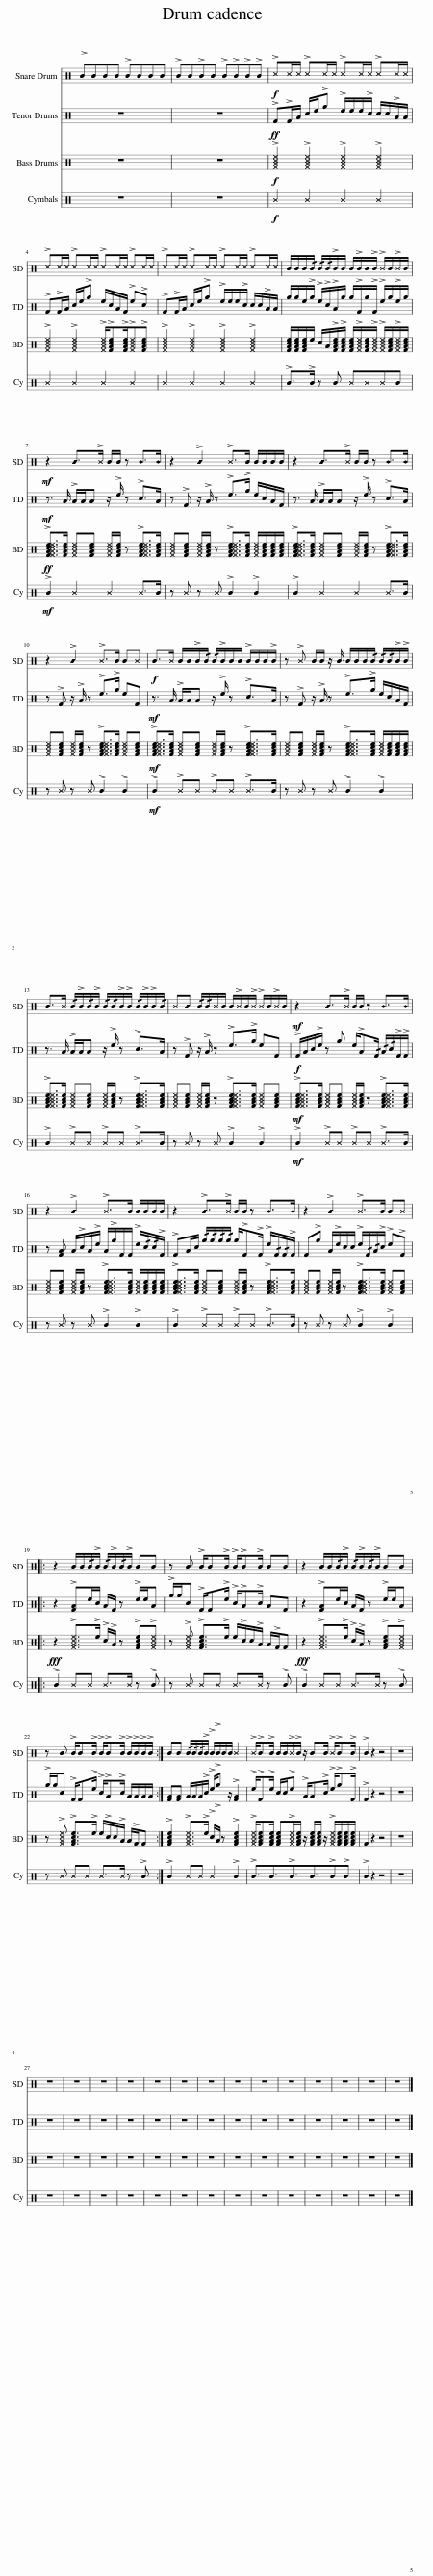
X:1
%%score 1 2 3 4
L:1/8
M:none
I:linebreak $
K:C
V:1 perc
K:none
V:2 perc
K:none
V:3 perc
K:none
V:4 perc
K:none
V:1
 !>!BBBB !>!BBBB | !>!BB!>!BB !>!B!>!B!>!B!>!B |!f! !>!^c^c/^c/ !>!^c^c/^c/ !>!^c^c/^c/ !>!^c^c/^c/ |$ !>!^c^c/^c/ !>!^c^c/^c/ !>!^c^c/^c/ !>!^c^c/^c/ | !>!^c^c/^c/ !>!^c^c/^c/ !>!^c^c/^c/ !>!^c^c/^c/ | %5
 B/B/B/!/!B/ !/!B/!/!B/!>!B/B/ B/!>!B/B/!>!B/ !>!^B/B/!>!^B/B/ |$!mf! z2 _B>!>!^B B/B/ z B>B | z2 !>!_B2 !>!^B>B B/B/B/B/ | z2 _B>!>!^B B/B/ z B>B |$ z2 !>!_B2 !>!^B>B B^B | %10
!f! B>^B B/B/!>!B/!/!B/ !/!B/!>!B/B/B/ !>!B/B/B/!>!B/ | z !>!^B B/B/ z/ B/ B/B/B/!/!B/ !/!B/!/!B/!>!B/!>!B/ |$ B>^B !/!B/!>!B/!/!B/!>!B/ !/!B/!/!B/!>!B/!>!B/ !/!B/!>!B/!>!B/!/!B/ | ^B_B !/!B/!/!B/^B/B/ B/!>!^B/B/!>!^B/ !>!^B/B/!>!^B/B/ |!mf! z2 _B>!>!^B B/B/ z B>B |$ %15
 z2 !>!_B2 !>!^B>B B/B/B/B/ | z2 !>!_B>!>!^B B/B/ z B>B | z2 !>!_B2 !>!^B>B B^B |:$ z2 B/B/!/!B/!>!B/ !/!B/!>!B/!/!B/!>!B/ BB | z B !>!B/B!>!B/ !>!B/!>!B!>!B/ BB | %20
 z2 B/B/!/!B/!>!B/ !/!B/!>!B/!/!B/!>!B/ BB |$ z B !>!B/B!>!B/ !>!B/!>!B!>!B/ !>!B/!>!B/!>!B/!>!B/ :| BB !/!B/!/!B/!/!B/!>!B/ !>!B/!>!B/B/B/ ^B2 | !>!^B/!>!B!>!B/ B/B/!>!^B/!>!B/ z/ BB/ !>!^B/!>!B!>!B/ | !>!B2 z2 z4 | %25
 z8 |$ z8 | z8 | z8 | z8 | %30
 z8 | z8 | z8 | z8 | z8 | %35
 z8 | z8 | z8 | z8 | z8 |] %40
V:2
 z8 | z8 |!ff! !>!F!>!F/A/ c/e/!>!g !>!e/e/e/!>!c/ c/c/!>!A/A/ |$ !>!F!>!F/A/ c/e/!>!g e/c/A/F/ !>!e!>!c | !>!F!>!F/A/ c/e/!>!g !>!e/e/e/!>!c/ c/c/!>!A/A/ | %5
 g/g/e/!>!g/ !>!e/!>!c/!>!A/g/ g/!>!F/g/!>!F/ !>!e/g/!>!e/g/ |$!mf! z3/2 A/ !>!A/A/A z/ !>!e/ z !>!c>A | z !>!F z/ !>!A/ z !>!e>!>!g e/c/A/F/ | z3/2 A/ !>!A/A/A z/ !>!e/ z !>!c>A |$ z !>!F z/ !>!A/ z !>!e>!>!g eF | %10
!mf! z3/2 A/ !>!A/A/A z/ !>!e/ z !>!c>A | z !>!F z/ !>!A/ z !>!e>!>!g e/c/A/F/ |$ z3/2 A/ !>!A/A/A z/ !>!e/ z !>!c>A | z !>!F z/ !>!A/ z !>!e>!>!g eF |!f! !>!F/A/c/!>!e/ z g e/!>!A!/!F/ !/!A/!/!c/!>!F/!>!F/ |$ %15
 z [FA] A/!>!c/A/!>!e/ A/!>!g/F/F/ !>!e/!/!c/!/!c/!>!F/ | !>!FA/c/ !/!g/!/!g/!/!g/!/!g/ g/!>!F!>!F/ !>!e/!/!F/!/!F/!>!F/ | F!>!g A/!>!e/c/c/ !>!e/!/!F/!/!A/!>!c/ !>!e!>!F |:$ z2 !>![FA]e/c/ A/F/ z !>!e/e/A | !>!g/g/c !>!F/F!>!e/ !>!c/!>!A!>!c/ AF | %20
 z2 !>![FA]e/c/ A/F/ z !>!e/e/A |$ !>!g/g/c !>!F/F!>!e/ !>!c/!>!A!>!c/ A/A/A/A/ :| [FA][FA] A/A/A/!>!c/ !>!e/!>!g z/ !>![FA]2 | !>!e/!>!F!>!e/ c/c/!>!e !>!A/A!>!c/ !>!e/!>!g!>!F/ | !>!F2 z2 z4 | %25
 z8 |$ z8 | z8 | z8 | z8 | %30
 z8 | z8 | z8 | z8 | z8 | %35
 z8 | z8 | z8 | z8 | z8 |] %40
V:3
 z8 | z8 |!f! !>![^F^A^c^e]2 !>![^F^A^c^e]2 !>![^F^A^c^e]2 !>![^F^A^c^e]2 |$ !>![^F^A^c^e]2 !>![^F^A^c^e]2 !>![^F^A^c^e]/!>![FAce]!>![FAce]/!>![^F^A^c^e]!>![FAce] | !>![^F^A^c^e]2 !>![^F^A^c^e]2 !>![^F^A^c^e]2 !>![^F^A^c^e]2 | %5
 [FAce]/[FAce]/[FAce]/e/ c/A/!>![FAce]/!>![FAce]/ [FAce]/!>![^F^A^c^e]/[FAce]/!>![^F^A^c^e]/ !>![^F^A^c^e]/[FAce]/!>![^F^A^c^e]/[FAce]/ |$!ff! !>![F^FA^Ac^ce^e]>[FAce] [^F^A^c^e][FAce] [^F^A^c^e]/[FAce]/ z !>![F^FA^Ac^ce^e]>[FAce] | [^F^A^c^e][FAce] [^F^A^c^e]/[FAce]/ z !>![F^FA^Ac^ce^e]>[FAce] [^F^A^c^e]/[FAce]/[FAce]/[FAce]/ | !>![F^FA^Ac^ce^e]>[FAce] [^F^A^c^e][FAce] [^F^A^c^e]/[FAce]/ z !>![F^FA^Ac^ce^e]>[FAce] |$ [^F^A^c^e][FAce] [^F^A^c^e]/[FAce]/ z !>![F^FA^Ac^ce^e]>[FAce] [^F^A^c^e][FAce] | %10
!mf! !>![F^FA^Ac^ce^e]>[FAce] [^F^A^c^e][FAce] [^F^A^c^e]/[FAce]/ z !>![F^FA^Ac^ce^e]>[FAce] | [^F^A^c^e][FAce] [^F^A^c^e]/[FAce]/ z !>![F^FA^Ac^ce^e]>[FAce] [^F^A^c^e]/[FAce]/[FAce]/[FAce]/ |$ !>![F^FA^Ac^ce^e]>[FAce] [^F^A^c^e][FAce] [^F^A^c^e]/[FAce]/ z !>![F^FA^Ac^ce^e]>[FAce] | [^F^A^c^e][FAce] [^F^A^c^e]/[FAce]/ z !>![F^FA^Ac^ce^e]>[FAce] [^F^A^c^e][FAce] |!mf! !>![F^FA^Ac^ce^e]>[FAce] [^F^A^c^e][FAce] [^F^A^c^e]/[FAce]/ z !>![F^FA^Ac^ce^e]>[FAce] |$ %15
 [^F^A^c^e][FAce] [^F^A^c^e]/[FAce]/ z !>![F^FA^Ac^ce^e]>[FAce] [^F^A^c^e]/[FAce]/[FAce]/[FAce]/ | !>![F^FA^Ac^ce^e]>[FAce] [^F^A^c^e][FAce] [^F^A^c^e]/[FAce]/ z !>![F^FA^Ac^ce^e]>[FAce] | [^F^A^c^e][FAce] [^F^A^c^e]/[FAce]/ z !>![F^FA^Ac^ce^e]>[FAce] [^F^A^c^e][FAce] |:$!fff! z2 !>![^F^A^c^e]>!>!e !>!c/!>!A/ z !>![FAce]!>![^F^A^c^e] | z !>![^F^A^c^e] !>![FAce]>!>!e e/!>!c/c/!>!A/ A/!>!F/F | %20
!fff! z2 !>![^F^A^c^e]>!>!e !>!c/!>!A/ z !>![FAce]!>![^F^A^c^e] |$ z !>![^F^A^c^e] !>![FAce]>!>!e e/!>!c/c/!>!A/ A/!>!F/F :| !>![FAce]2 !>![^F^A^c^e]>!>!e !>!c/!>!A/ z !>![FAce]2 | !>![^F^A^c^e]/[FAce][FAce]/ [FAce]!>![^F^A^c^e]/[FAce]/ z/ [FAce]/[FAce]/ z/ !>![^F^A^c^e]/[FAce]/[FAce]/[FAce]/ | F2 z2 z4 | %25
 z8 |$ z8 | z8 | z8 | z8 | %30
 z8 | z8 | z8 | z8 | z8 | %35
 z8 | z8 | z8 | z8 | z8 |] %40
V:4
 z8 | z8 |!f! ^B2 ^B2 ^B2 ^B2 |$ ^B2 ^B2 ^B2 ^B2 | ^B2 ^B2 ^B2 ^B2 | %5
 !>!B>!>!B z B ^B^B^BB |$!mf! !>!B2 ^B2 ^B2 ^B>B | z ^B z ^B !>!B2 !>!B2 | !>!B2 ^B2 ^B2 ^B>B |$ z ^B z ^B !>!B2 !>!B2 | %10
!mf! !>!B2 !>!^B^B !>!^B^B !>!^B>B | z ^B z ^B !>!B2 !>!B2 |$ !>!B2 !>!^B^B !>!^B^B !>!^B>B | z ^B z ^B !>!B2 !>!B2 |!mf! !>!B2 !>!^B^B !>!^B^B !>!^B>B |$ %15
 z ^B z ^B !>!B2 !>!B2 | !>!B2 !>!^B^B !>!^B^B !>!^B>B | z ^B z ^B !>!B2 !>!B2 |:$ !>!B2 ^B^B ^B>^B z !>!B | z ^B ^B^B ^B>^B z !>!B | %20
 !>!B2 ^B^B ^B>^B z !>!B |$ z ^B ^B^B ^B>^B z !>!B :| !>!B2 ^B^B ^B2 !>!B2 | !>!B3/2B3/2!>!B3/2B3/2!>!B!>!B | !>!B2 z2 z4 | %25
 z8 |$ z8 | z8 | z8 | z8 | %30
 z8 | z8 | z8 | z8 | z8 | %35
 z8 | z8 | z8 | z8 | z8 |] %40
